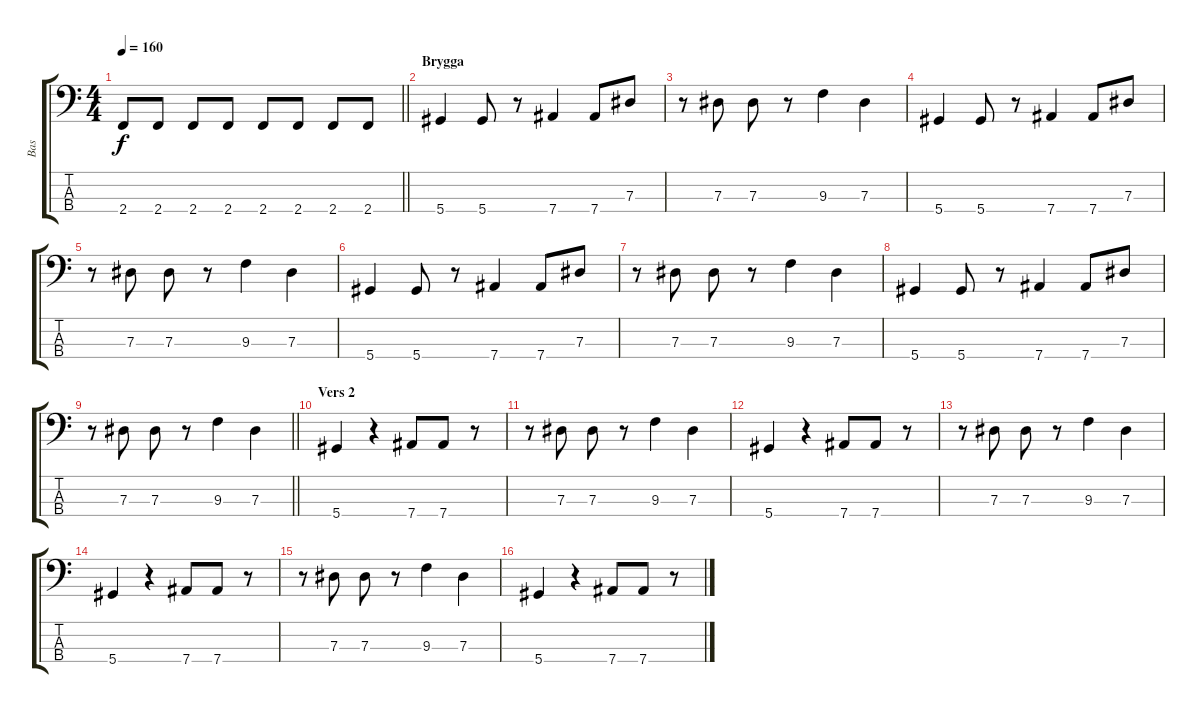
\track ("Bas" "Bas") {instrument electricbassfinger}
\staff {score tabs}
\tuning (Gb2 Db2 Ab1 Eb1) {hide}
\ts (4 4)
\tempo 160
\clef f4
\barLineRight lightlight
\ks c
2.4.8{dy f} 2.4.8 2.4.8 2.4.8 2.4.8 2.4.8 2.4.8 2.4.8 |
\section ("" "Brygga")
5.4.4 5.4.8 r.8 7.4.4 7.4.8 7.3.8 |
r.8 7.3.8 7.3.8 r.8 9.3.4 7.3.4 |
5.4.4 5.4.8 r.8 7.4.4 7.4.8 7.3.8 |
r.8 7.3.8 7.3.8 r.8 9.3.4 7.3.4 |
5.4.4 5.4.8 r.8 7.4.4 7.4.8 7.3.8 |
r.8 7.3.8 7.3.8 r.8 9.3.4 7.3.4 |
5.4.4 5.4.8 r.8 7.4.4 7.4.8 7.3.8 |
\barLineRight lightlight
r.8 7.3.8 7.3.8 r.8 9.3.4 7.3.4 |
\section ("" "Vers 2")
5.4.4 r.4 7.4.8 7.4.8 r.8 |
r.8 7.3.8 7.3.8 r.8 9.3.4 7.3.4 |
5.4.4 r.4 7.4.8 7.4.8 r.8 |
r.8 7.3.8 7.3.8 r.8 9.3.4 7.3.4 |
5.4.4 r.4 7.4.8 7.4.8 r.8 |
r.8 7.3.8 7.3.8 r.8 9.3.4 7.3.4 |
5.4.4 r.4 7.4.8 7.4.8 r.8
